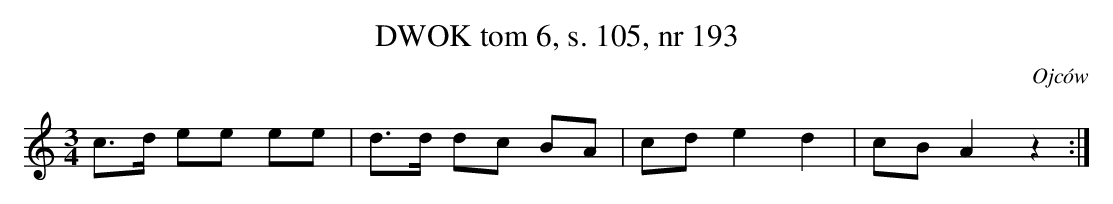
X:1
T:DWOK tom 6, s. 105, nr 193
O:Ojców
L:1/16
M:3/4
K:C
c3d e2e2 e2e2|d3d d2c2 B2A2|c2d2 e4 d4|c2B2 A4 z4:|
